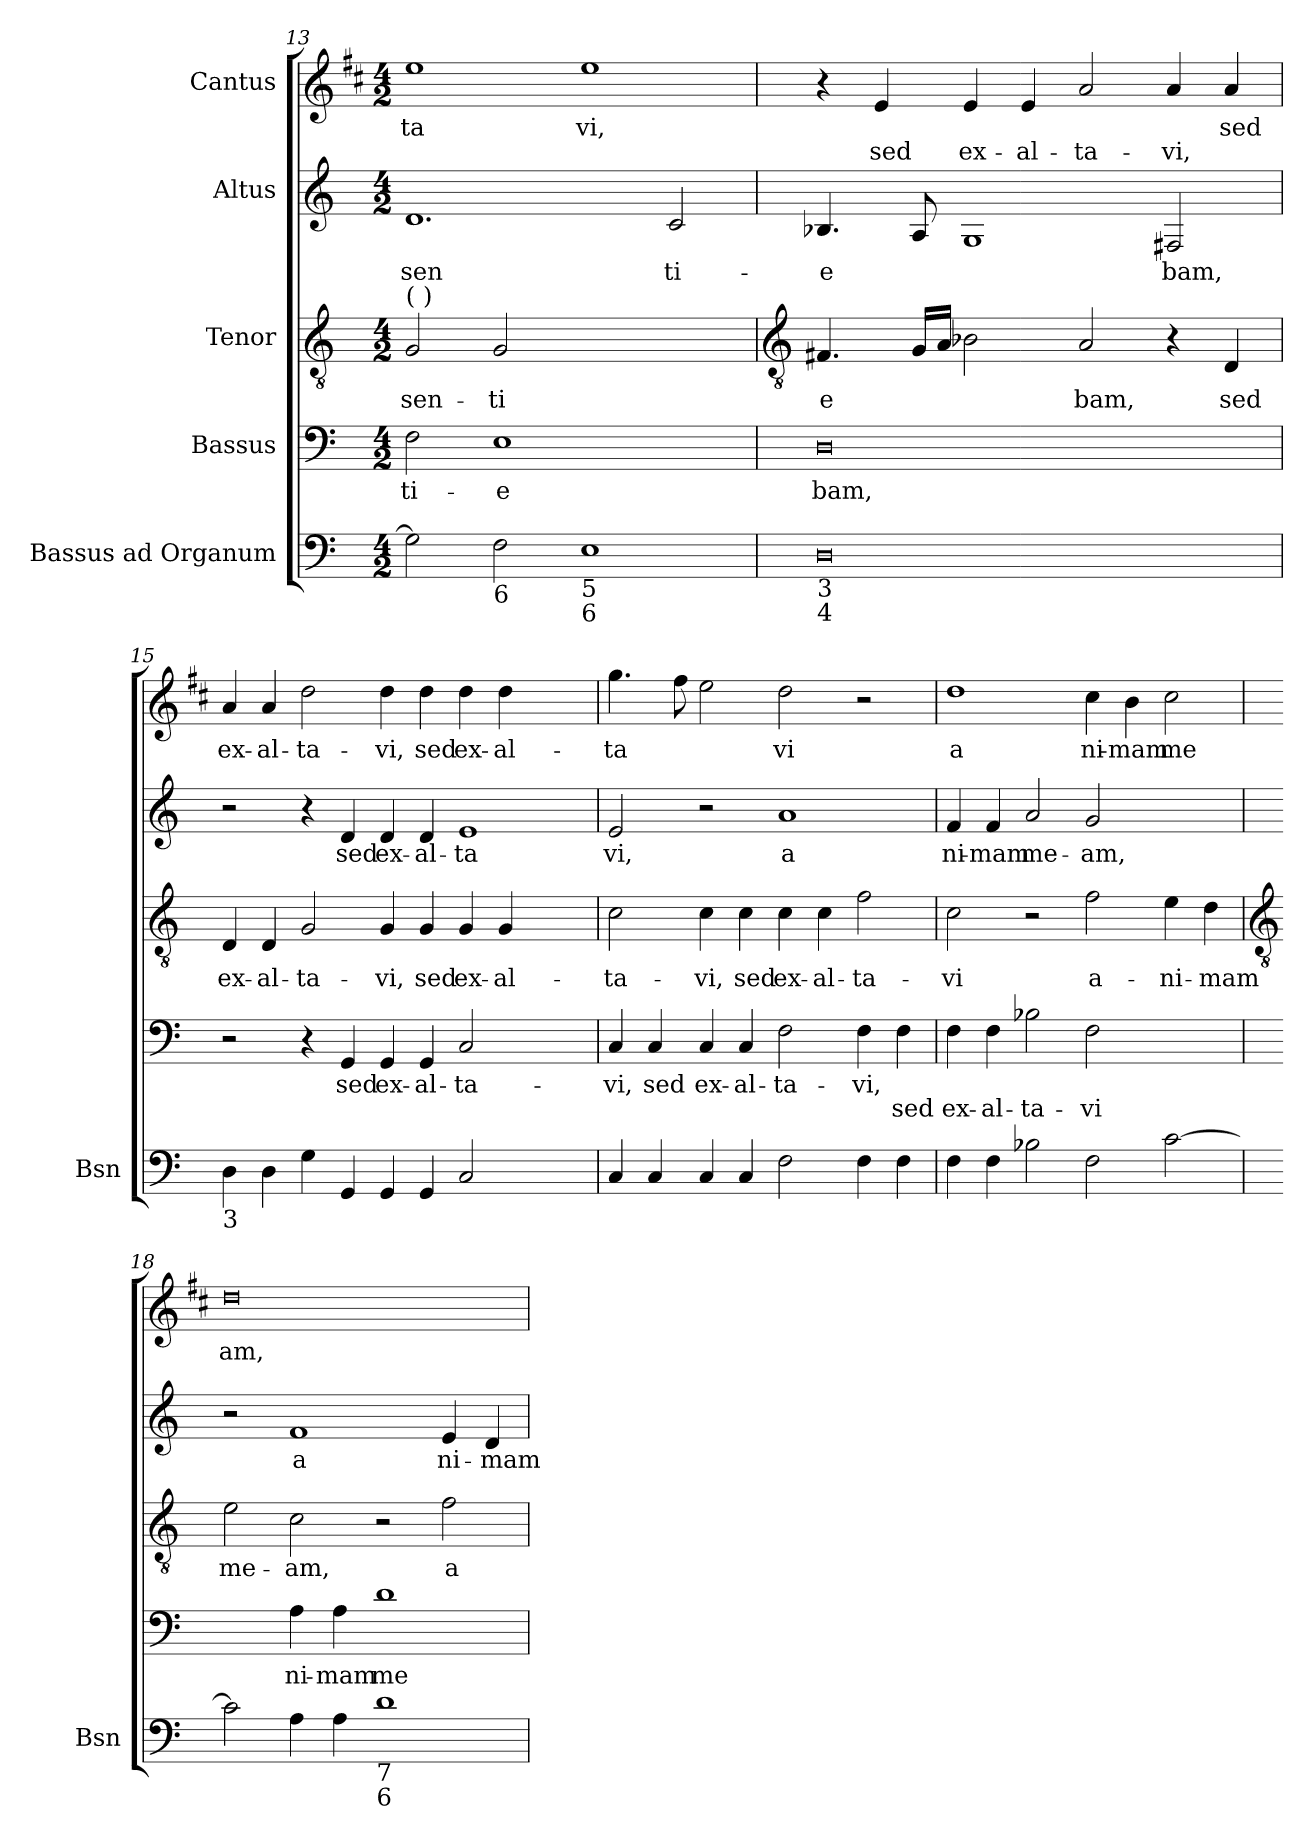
**kern	**kern	**text	**text	**kern	**text	**kern	**text	**kern	**text	**text
*part5	*part4	*part4	*part4	*part3	*part3	*part2	*part2	*part1	*part1	*part1
*staff5	*staff4	*staff4	*staff4	*staff3	*staff3	*staff2	*staff2	*staff1	*staff1	*staff1
*I"Bassus ad Organum	*I"Bassus	*	*	*I"Tenor	*	*I"Altus	*	*I"Cantus	*	*
*I'Bsn	*	*	*	*	*	*	*	*	*	*
!!LO:LB:g=z
*clefF4	*clefF4	*	*	*clefGv2	*	*clefG2	*	*clefG2	*	*
*	*	*	*	*	*	*	*	*ITrd1c2	*	*
*k[]	*k[]	*	*	*k[]	*	*k[]	*	*k[]	*	*
*C:	*C:	*	*	*C:	*	*C:	*	*C:	*	*
*M4/2	*M4/2	*	*	*M4/2	*	*M4/2	*	*M4/2	*	*
=13	=13	=13	=13	=13	=13	=13	=13	=13	=13	=13
!	!	!	!	!LO:TX:a:t=(  )	!	!	!	!	!	!
!	!	!LO:LY:b	!	!	!LO:LY:b	!	!LO:LY:b	!	!LO:LY:b	!
2G]	2F	ti-	.	2G	sen-	1.d	sen	1dd	-ta	.
!LO:TX:b:t=6	!	!	!	!	!	!	!	!	!	!
!	!	!LO:LY:b	!	!	!LO:LY:b	!	!	!	!	!
2F	1E	-e	.	2G	-ti	.	.	.	.	.
!LO:TX:b:t=5	!	!	!	!	!	!	!	!	!	!
!LO:TX:b:t=6	!	!	!	!	!	!	!	!	!	!
!	!	!	!	!	!	!	!	!	!LO:LY:b	!
1E	.	.	.	1ryy	.	.	.	1dd	vi,	.
!	!	!	!	!	!	!	!LO:LY:b	!	!	!
.	2ryy	.	.	.	.	2c	ti-	.	.	.
!!LO:LB:g=z
=14	=14	=14	=14	=14	=14	=14	=14	=14	=14	=14
*	*	*	*	*clefGv2	*	*	*	*	*	*
!LO:TX:b:t=3	!	!	!	!	!	!	!	!	!	!
!LO:TX:b:t=4	!	!	!	!	!	!	!	!	!	!
!	!	!LO:LY:b	!	!	!LO:LY:b	!	!LO:LY:b	!	!	!
0D	0D	bam,	.	4.F#X	e	4.B-X	-e	4r	.	.
!	!	!	!	!	!	!	!	!	!	!LO:LY:b
.	.	.	.	.	.	.	.	4d	.	sed
.	.	.	.	16GLL	.	8A	.	.	.	.
.	.	.	.	16AJJ	.	.	.	.	.	.
!	!	!	!	!	!	!	!	!	!	!LO:LY:b
.	.	.	.	2B-X	.	1G	.	4d	.	ex-
!	!	!	!	!	!	!	!	!	!	!LO:LY:b
.	.	.	.	.	.	.	.	4d	.	-al-
!	!	!	!	!	!LO:LY:b	!	!	!	!	!LO:LY:b
.	.	.	.	2A	bam,	.	.	2g	.	-ta-
!	!	!	!	!	!	!	!LO:LY:b	!	!	!LO:LY:b
.	.	.	.	4r	.	2F#X	bam,	4g	.	-vi,
!	!	!	!	!	!LO:LY:b	!	!	!	!LO:LY:b	!
.	.	.	.	4D	sed	.	.	4g	sed	.
=15	=15	=15	=15	=15	=15	=15	=15	=15	=15	=15
!LO:TX:b:t=3	!	!	!	!	!	!	!	!	!	!
!	!	!	!	!	!LO:LY:b	!	!	!	!LO:LY:b	!
4D	2r	.	.	4D	ex-	2r	.	4g	ex-	.
!	!	!	!	!	!LO:LY:b	!	!	!	!LO:LY:b	!
4D	.	.	.	4D	-al-	.	.	4g	-al-	.
!	!	!	!	!	!LO:LY:b	!	!	!	!LO:LY:b	!
4G	4r	.	.	2G	-ta-	4r	.	2cc	-ta-	.
!	!	!LO:LY:b	!	!	!	!	!LO:LY:b	!	!	!
4GG	4GG	sed	.	.	.	4d	sed	.	.	.
!	!	!LO:LY:b	!	!	!LO:LY:b	!	!LO:LY:b	!	!LO:LY:b	!
4GG	4GG	ex-	.	4G	-vi,	4d	ex-	4cc	-vi,	.
!	!	!LO:LY:b	!	!	!LO:LY:b	!	!LO:LY:b	!	!LO:LY:b	!
4GG	4GG	-al-	.	4G	sed	4d	-al-	4cc	sed	.
!	!	!LO:LY:b	!	!	!LO:LY:b	!	!LO:LY:b	!	!LO:LY:b	!
2C	2C	-ta-	.	4G	ex-	1e	-ta	4cc	ex-	.
!	!	!	!	!	!LO:LY:b	!	!	!	!LO:LY:b	!
.	.	.	.	4G	-al-	.	.	4cc	-al-	.
2ryy	2ryy	.	.	2ryy	.	.	.	2ryy	.	.
=16	=16	=16	=16	=16	=16	=16	=16	=16	=16	=16
!	!	!LO:LY:b	!	!	!LO:LY:b	!	!LO:LY:b	!	!LO:LY:b	!
4C	4C	-vi,	.	2c	-ta-	2e	vi,	4.ff	-ta	.
!	!	!LO:LY:b	!	!	!	!	!	!	!	!
4C	4C	sed	.	.	.	.	.	.	.	.
.	.	.	.	.	.	.	.	8ee	.	.
!	!	!LO:LY:b	!	!	!LO:LY:b	!	!	!	!	!
4C	4C	ex-	.	4c	-vi,	2r	.	2dd	.	.
!	!	!LO:LY:b	!	!	!LO:LY:b	!	!	!	!	!
4C	4C	-al-	.	4c	sed	.	.	.	.	.
!	!	!LO:LY:b	!	!	!LO:LY:b	!	!LO:LY:b	!	!LO:LY:b	!
2F	2F	-ta-	.	4c	ex-	1a	a	2cc	vi	.
!	!	!	!	!	!LO:LY:b	!	!	!	!	!
.	.	.	.	4c	-al-	.	.	.	.	.
!	!	!LO:LY:b	!	!	!LO:LY:b	!	!	!	!	!
4F	4F	-vi,	.	2f	-ta-	.	.	2r	.	.
!	!	!	!LO:LY:b	!	!	!	!	!	!	!
4F	4F	.	sed	.	.	.	.	.	.	.
!!LO:LB:g=z
=17	=17	=17	=17	=17	=17	=17	=17	=17	=17	=17
!	!	!	!LO:LY:b	!	!LO:LY:b	!	!LO:LY:b	!	!LO:LY:b	!
4F	4F	.	ex-	2c	-vi	4f	ni-	1cc	a	.
!	!	!	!LO:LY:b	!	!	!	!LO:LY:b	!	!	!
4F	4F	.	-al-	.	.	4f	-mam	.	.	.
!	!	!	!LO:LY:b	!	!	!	!LO:LY:b	!	!	!
2B-X	2B-X	.	-ta-	2r	.	2a	me-	.	.	.
!	!	!	!LO:LY:b	!	!LO:LY:b	!	!LO:LY:b	!	!LO:LY:b	!
2F	2F	.	-vi	2f	a-	2g	-am,	4b	ni-	.
!	!	!	!	!	!	!	!	!	!LO:LY:b	!
.	.	.	.	.	.	.	.	4a	-mam	.
!	!	!LO:LY:b	!	!	!LO:LY:b	!	!	!	!LO:LY:b	!
[2c	[2cyy	a	.	4e	-ni-	2ryy	.	2b	me	.
!	!	!	!	!	!LO:LY:b	!	!	!	!	!
.	.	.	.	4d	-mam	.	.	.	.	.
!!LO:LB:g=z
=18	=18	=18	=18	=18	=18	=18	=18	=18	=18	=18
*	*	*	*	*clefGv2	*	*	*	*	*	*
!	!	!	!	!	!LO:LY:b	!	!	!	!LO:LY:b	!
2c]	2cyy]	.	.	2e	me-	2r	.	0cc	am,	.
!	!	!LO:LY:b	!	!	!LO:LY:b	!	!LO:LY:b	!	!	!
4A	4A	ni-	.	2c	-am,	1f	a	.	.	.
!	!	!LO:LY:b	!	!	!	!	!	!	!	!
4A	4A	-mam	.	.	.	.	.	.	.	.
!LO:TX:b:t=7	!	!	!	!	!	!	!	!	!	!
!LO:TX:b:t=6	!	!	!	!	!	!	!	!	!	!
!	!	!LO:LY:b	!	!	!	!	!	!	!	!
1d	1d	me	.	2r	.	.	.	.	.	.
!	!	!	!	!	!LO:LY:b	!	!LO:LY:b	!	!	!
.	.	.	.	2f	a-	4e	ni-	.	.	.
!	!	!	!	!	!	!	!LO:LY:b	!	!	!
.	.	.	.	.	.	4d	-mam	.	.	.
=	=	=	=	=	=	=	=	=	=	=
*-	*-	*-	*-	*-	*-	*-	*-	*-	*-	*-
